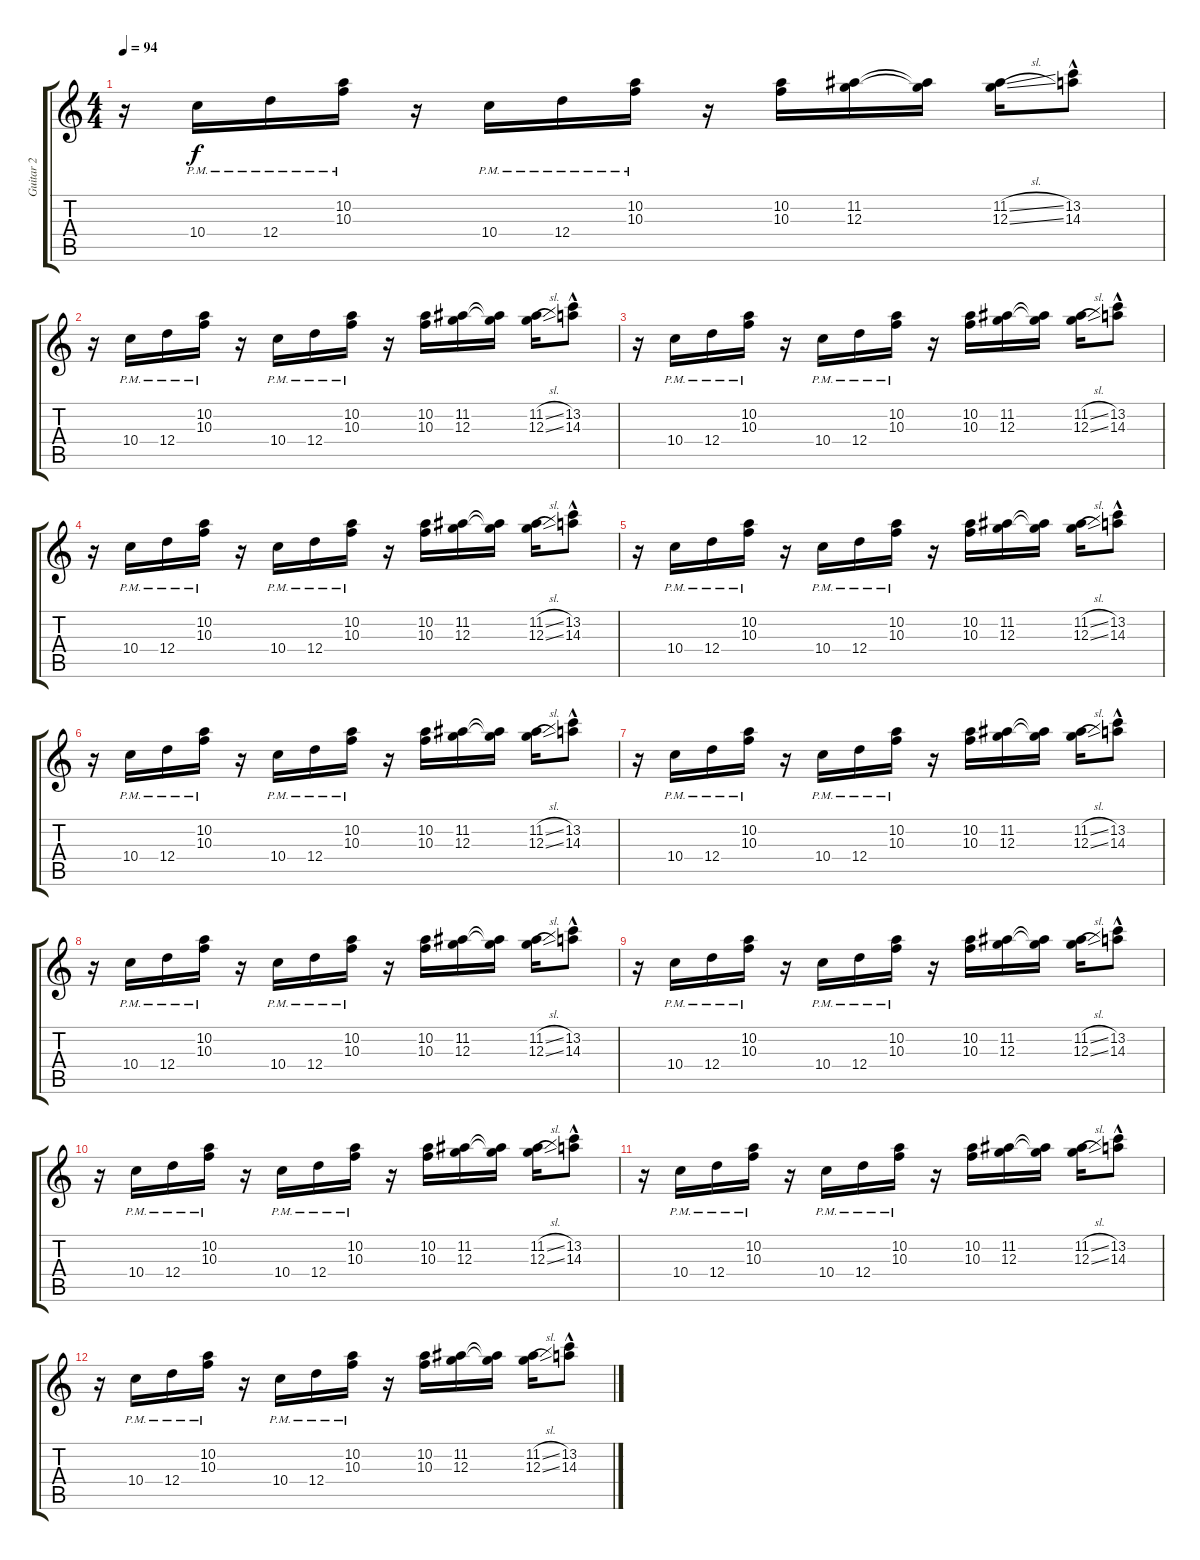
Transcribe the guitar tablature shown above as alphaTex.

\track ("Guitar 2" "Guitar 2") {instrument electricguitarclean}
\staff {score tabs}
\tuning (E4 B3 G3 D3 A2 E2) {hide}
\ts (4 4)
\tempo 94
\clef g2
\ks c
r.16{dy f} 10.4{pm}.16 12.4{pm}.16 (10.2 10.3{pm}).16 r.16 10.4{pm}.16 12.4{pm}.16 (10.2 10.3{pm}).16 r.16 (10.2 10.3).16 (11.2 12.3).16 (11.2{t} 12.3{t}).16 (11.2{sl} 12.3{sl}).16 (13.2 14.3{hac}).8 |
r.16 10.4{pm}.16 12.4{pm}.16 (10.2 10.3{pm}).16 r.16 10.4{pm}.16 12.4{pm}.16 (10.2 10.3{pm}).16 r.16 (10.2 10.3).16 (11.2 12.3).16 (11.2{t} 12.3{t}).16 (11.2{sl} 12.3{sl}).16 (13.2 14.3{hac}).8 |
r.16 10.4{pm}.16 12.4{pm}.16 (10.2 10.3{pm}).16 r.16 10.4{pm}.16 12.4{pm}.16 (10.2 10.3{pm}).16 r.16 (10.2 10.3).16 (11.2 12.3).16 (11.2{t} 12.3{t}).16 (11.2{sl} 12.3{sl}).16 (13.2 14.3{hac}).8 |
r.16 10.4{pm}.16 12.4{pm}.16 (10.2 10.3{pm}).16 r.16 10.4{pm}.16 12.4{pm}.16 (10.2 10.3{pm}).16 r.16 (10.2 10.3).16 (11.2 12.3).16 (11.2{t} 12.3{t}).16 (11.2{sl} 12.3{sl}).16 (13.2 14.3{hac}).8 |
r.16 10.4{pm}.16 12.4{pm}.16 (10.2 10.3{pm}).16 r.16 10.4{pm}.16 12.4{pm}.16 (10.2 10.3{pm}).16 r.16 (10.2 10.3).16 (11.2 12.3).16 (11.2{t} 12.3{t}).16 (11.2{sl} 12.3{sl}).16 (13.2 14.3{hac}).8 |
r.16 10.4{pm}.16 12.4{pm}.16 (10.2 10.3{pm}).16 r.16 10.4{pm}.16 12.4{pm}.16 (10.2 10.3{pm}).16 r.16 (10.2 10.3).16 (11.2 12.3).16 (11.2{t} 12.3{t}).16 (11.2{sl} 12.3{sl}).16 (13.2 14.3{hac}).8 |
r.16 10.4{pm}.16 12.4{pm}.16 (10.2 10.3{pm}).16 r.16 10.4{pm}.16 12.4{pm}.16 (10.2 10.3{pm}).16 r.16 (10.2 10.3).16 (11.2 12.3).16 (11.2{t} 12.3{t}).16 (11.2{sl} 12.3{sl}).16 (13.2 14.3{hac}).8 |
r.16 10.4{pm}.16 12.4{pm}.16 (10.2 10.3{pm}).16 r.16 10.4{pm}.16 12.4{pm}.16 (10.2 10.3{pm}).16 r.16 (10.2 10.3).16 (11.2 12.3).16 (11.2{t} 12.3{t}).16 (11.2{sl} 12.3{sl}).16 (13.2 14.3{hac}).8 |
r.16 10.4{pm}.16 12.4{pm}.16 (10.2 10.3{pm}).16 r.16 10.4{pm}.16 12.4{pm}.16 (10.2 10.3{pm}).16 r.16 (10.2 10.3).16 (11.2 12.3).16 (11.2{t} 12.3{t}).16 (11.2{sl} 12.3{sl}).16 (13.2 14.3{hac}).8 |
r.16 10.4{pm}.16 12.4{pm}.16 (10.2 10.3{pm}).16 r.16 10.4{pm}.16 12.4{pm}.16 (10.2 10.3{pm}).16 r.16 (10.2 10.3).16 (11.2 12.3).16 (11.2{t} 12.3{t}).16 (11.2{sl} 12.3{sl}).16 (13.2 14.3{hac}).8 |
r.16 10.4{pm}.16 12.4{pm}.16 (10.2 10.3{pm}).16 r.16 10.4{pm}.16 12.4{pm}.16 (10.2 10.3{pm}).16 r.16 (10.2 10.3).16 (11.2 12.3).16 (11.2{t} 12.3{t}).16 (11.2{sl} 12.3{sl}).16 (13.2 14.3{hac}).8 |
r.16 10.4{pm}.16 12.4{pm}.16 (10.2 10.3{pm}).16 r.16 10.4{pm}.16 12.4{pm}.16 (10.2 10.3{pm}).16 r.16 (10.2 10.3).16 (11.2 12.3).16 (11.2{t} 12.3{t}).16 (11.2{sl} 12.3{sl}).16 (13.2 14.3{hac}).8
